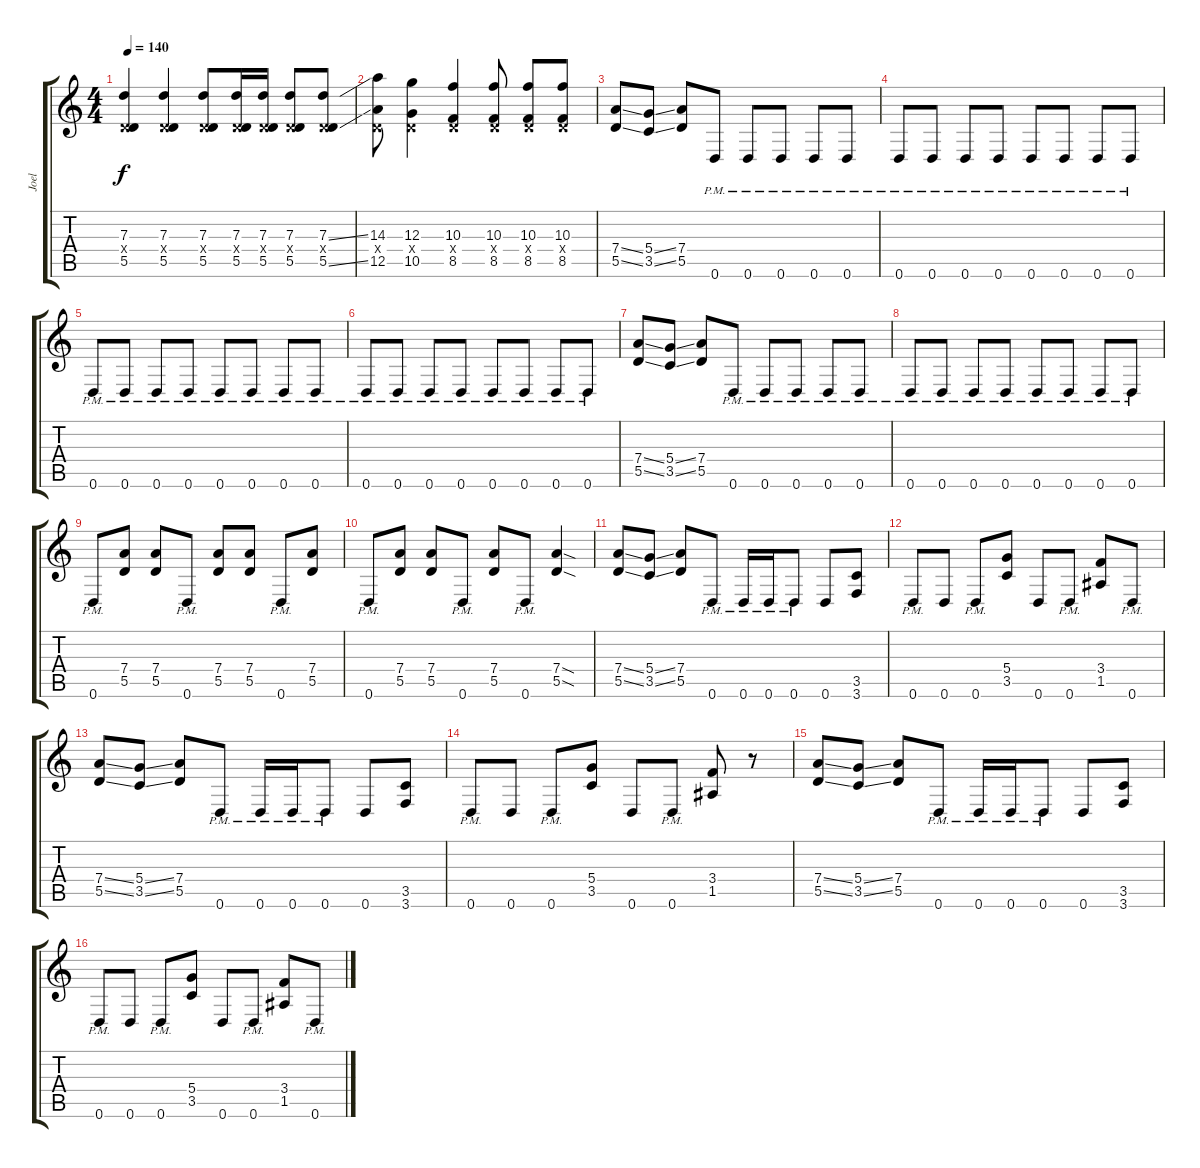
\track ("Joel" "Joel") {instrument distortionguitar}
\staff {score tabs}
\tuning (E4 B3 G3 D3 A2 D2) {hide}
\ts (4 4)
\tempo 140
\clef g2
\ks c
(7.3 0.4{x} 5.5).4{dy f} (7.3 0.4{x} 5.5).4 (7.3 0.4{x} 5.5).8 (7.3 0.4{x} 5.5).16 (7.3 0.4{x} 5.5).16 (7.3 0.4{x} 5.5).8 (7.3{ss} 0.4{x} 5.5{ss}).8 |
(14.3 0.4{x} 12.5).8 (12.3 0.4{x} 10.5).4 (10.3 0.4{x} 8.5).4 (10.3 0.4{x} 8.5).8 (10.3 0.4{x} 8.5).8 (10.3 0.4{x} 8.5).8 |
(7.4{ss} 5.5{ss}).8 (5.4{ss} 3.5{ss}).8 (7.4 5.5).8 0.6{pm}.8 0.6{pm}.8 0.6{pm}.8 0.6{pm}.8 0.6{pm}.8 |
0.6{pm}.8 0.6{pm}.8 0.6{pm}.8 0.6{pm}.8 0.6{pm}.8 0.6{pm}.8 0.6{pm}.8 0.6{pm}.8 |
0.6{pm}.8 0.6{pm}.8 0.6{pm}.8 0.6{pm}.8 0.6{pm}.8 0.6{pm}.8 0.6{pm}.8 0.6{pm}.8 |
0.6{pm}.8 0.6{pm}.8 0.6{pm}.8 0.6{pm}.8 0.6{pm}.8 0.6{pm}.8 0.6{pm}.8 0.6{pm}.8 |
(7.4{ss} 5.5{ss}).8 (5.4{ss} 3.5{ss}).8 (7.4 5.5).8 0.6{pm}.8 0.6{pm}.8 0.6{pm}.8 0.6{pm}.8 0.6{pm}.8 |
0.6{pm}.8 0.6{pm}.8 0.6{pm}.8 0.6{pm}.8 0.6{pm}.8 0.6{pm}.8 0.6{pm}.8 0.6{pm}.8 |
0.6{pm}.8 (7.4 5.5).8 (7.4 5.5).8 0.6{pm}.8 (7.4 5.5).8 (7.4 5.5).8 0.6{pm}.8 (7.4 5.5).8 |
0.6{pm}.8 (7.4 5.5).8 (7.4 5.5).8 0.6{pm}.8 (7.4 5.5).8 0.6{pm}.8 (7.4{sod} 5.5{sod}).4 |
(7.4{ss} 5.5{ss}).8 (5.4{ss} 3.5{ss}).8 (7.4 5.5).8 0.6{pm}.8 0.6{pm}.16 0.6{pm}.16 0.6{pm}.8 0.6.8 (3.5 3.6).8 |
0.6{pm}.8 0.6.8 0.6{pm}.8 (5.4 3.5).8 0.6.8 0.6{pm}.8 (3.4 1.5).8 0.6{pm}.8 |
(7.4{ss} 5.5{ss}).8 (5.4{ss} 3.5{ss}).8 (7.4 5.5).8 0.6{pm}.8 0.6{pm}.16 0.6{pm}.16 0.6{pm}.8 0.6.8 (3.5 3.6).8 |
0.6{pm}.8 0.6.8 0.6{pm}.8 (5.4 3.5).8 0.6.8 0.6{pm}.8 (3.4 1.5).8 r.8 |
(7.4{ss} 5.5{ss}).8 (5.4{ss} 3.5{ss}).8 (7.4 5.5).8 0.6{pm}.8 0.6{pm}.16 0.6{pm}.16 0.6{pm}.8 0.6.8 (3.5 3.6).8 |
0.6{pm}.8 0.6.8 0.6{pm}.8 (5.4 3.5).8 0.6.8 0.6{pm}.8 (3.4 1.5).8 0.6{pm}.8
